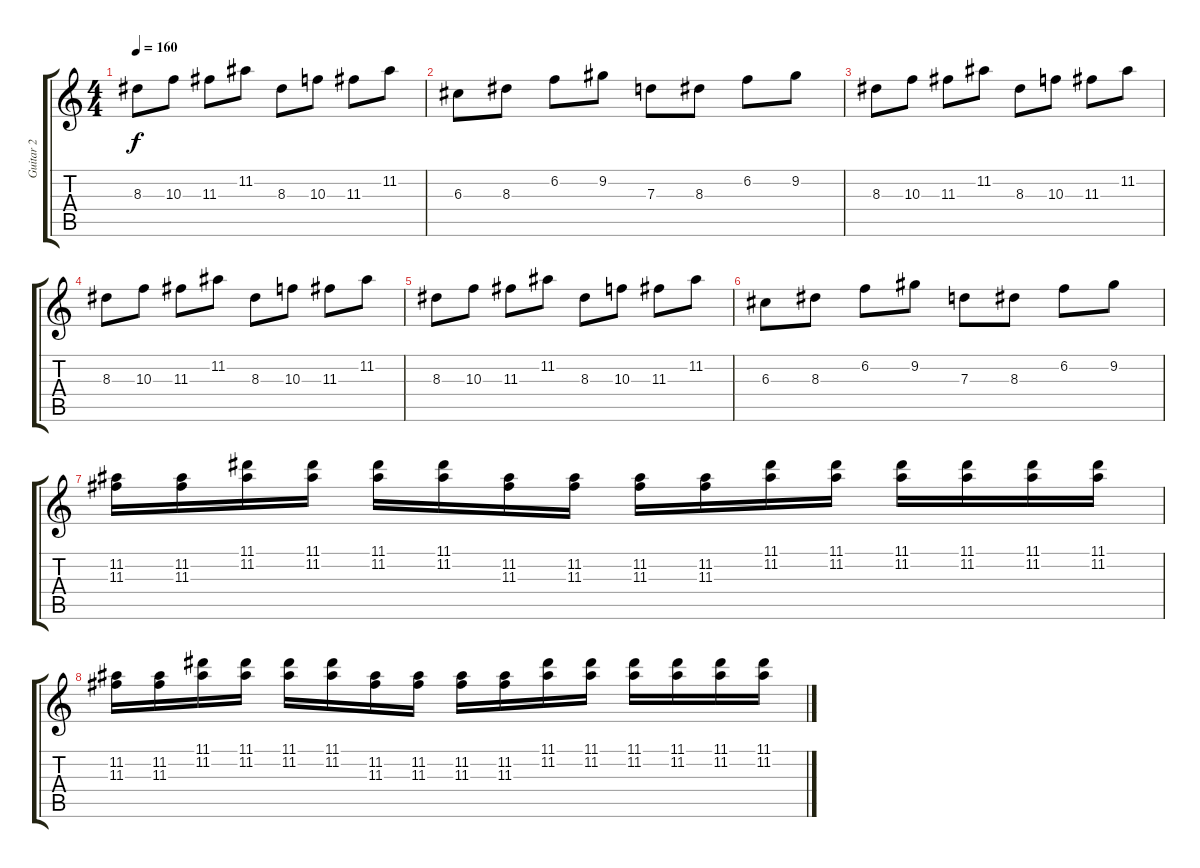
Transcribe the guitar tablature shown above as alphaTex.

\track ("Guitar 2" "Guitar 2") {instrument distortionguitar}
\staff {score tabs}
\tuning (E4 B3 G3 D3 A2 E2) {hide}
\ts (4 4)
\tempo 160
\clef g2
\ks c
8.3.8{dy f} 10.3.8 11.3.8 11.2.8 8.3.8 10.3.8 11.3.8 11.2.8 |
6.3.8 8.3.8 6.2.8 9.2.8 7.3.8 8.3.8 6.2.8 9.2.8 |
8.3.8 10.3.8 11.3.8 11.2.8 8.3.8 10.3.8 11.3.8 11.2.8 |
8.3.8 10.3.8 11.3.8 11.2.8 8.3.8 10.3.8 11.3.8 11.2.8 |
8.3.8 10.3.8 11.3.8 11.2.8 8.3.8 10.3.8 11.3.8 11.2.8 |
6.3.8 8.3.8 6.2.8 9.2.8 7.3.8 8.3.8 6.2.8 9.2.8 |
(11.2 11.3).16 (11.2 11.3).16 (11.1 11.2).16 (11.1 11.2).16 (11.1 11.2).16 (11.1 11.2).16 (11.2 11.3).16 (11.2 11.3).16 (11.2 11.3).16 (11.2 11.3).16 (11.1 11.2).16 (11.1 11.2).16 (11.1 11.2).16 (11.1 11.2).16 (11.1 11.2).16 (11.1 11.2).16 |
(11.2 11.3).16 (11.2 11.3).16 (11.1 11.2).16 (11.1 11.2).16 (11.1 11.2).16 (11.1 11.2).16 (11.2 11.3).16 (11.2 11.3).16 (11.2 11.3).16 (11.2 11.3).16 (11.1 11.2).16 (11.1 11.2).16 (11.1 11.2).16 (11.1 11.2).16 (11.1 11.2).16 (11.1 11.2).16
